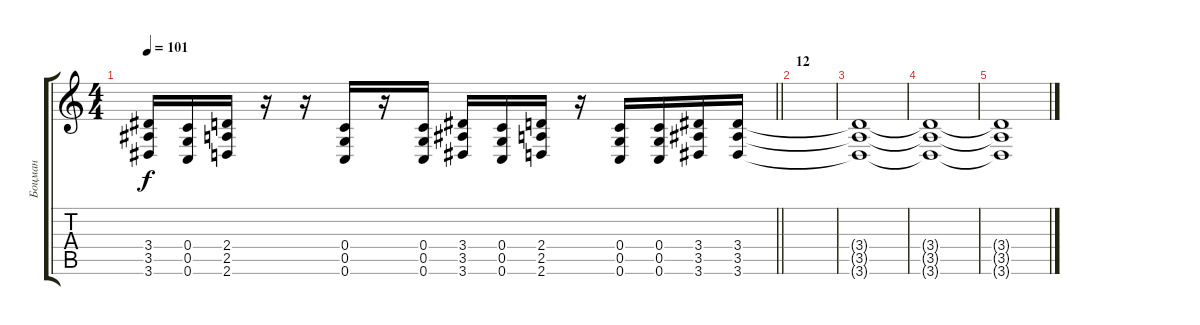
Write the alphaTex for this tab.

\track ("Боцман" "Боцман") {instrument distortionguitar}
\staff {score tabs}
\tuning (D4 A3 F3 C3 G2 C2) {hide}
\ts (4 4)
\tempo 101
\clef g2
\barLineRight lightlight
\ks c
(3.4 3.5 3.6).16{dy f} (0.4 0.5 0.6).16 (2.4 2.5 2.6).16 r.16 r.16 (0.4 0.5 0.6).16 r.16 (0.4 0.5 0.6).16 (3.4 3.5 3.6).16 (0.4 0.5 0.6).16 (2.4 2.5 2.6).16 r.16 (0.4 0.5 0.6).16 (0.4 0.5 0.6).16 (3.4 3.5 3.6).16 (3.4 3.5 3.6).16 |
\section ("" "12")
|
(3.4{t} 3.5{t} 3.6{t}).1 |
(3.4{t} 3.5{t} 3.6{t}).1 |
(3.4{t} 3.5{t} 3.6{t}).1
